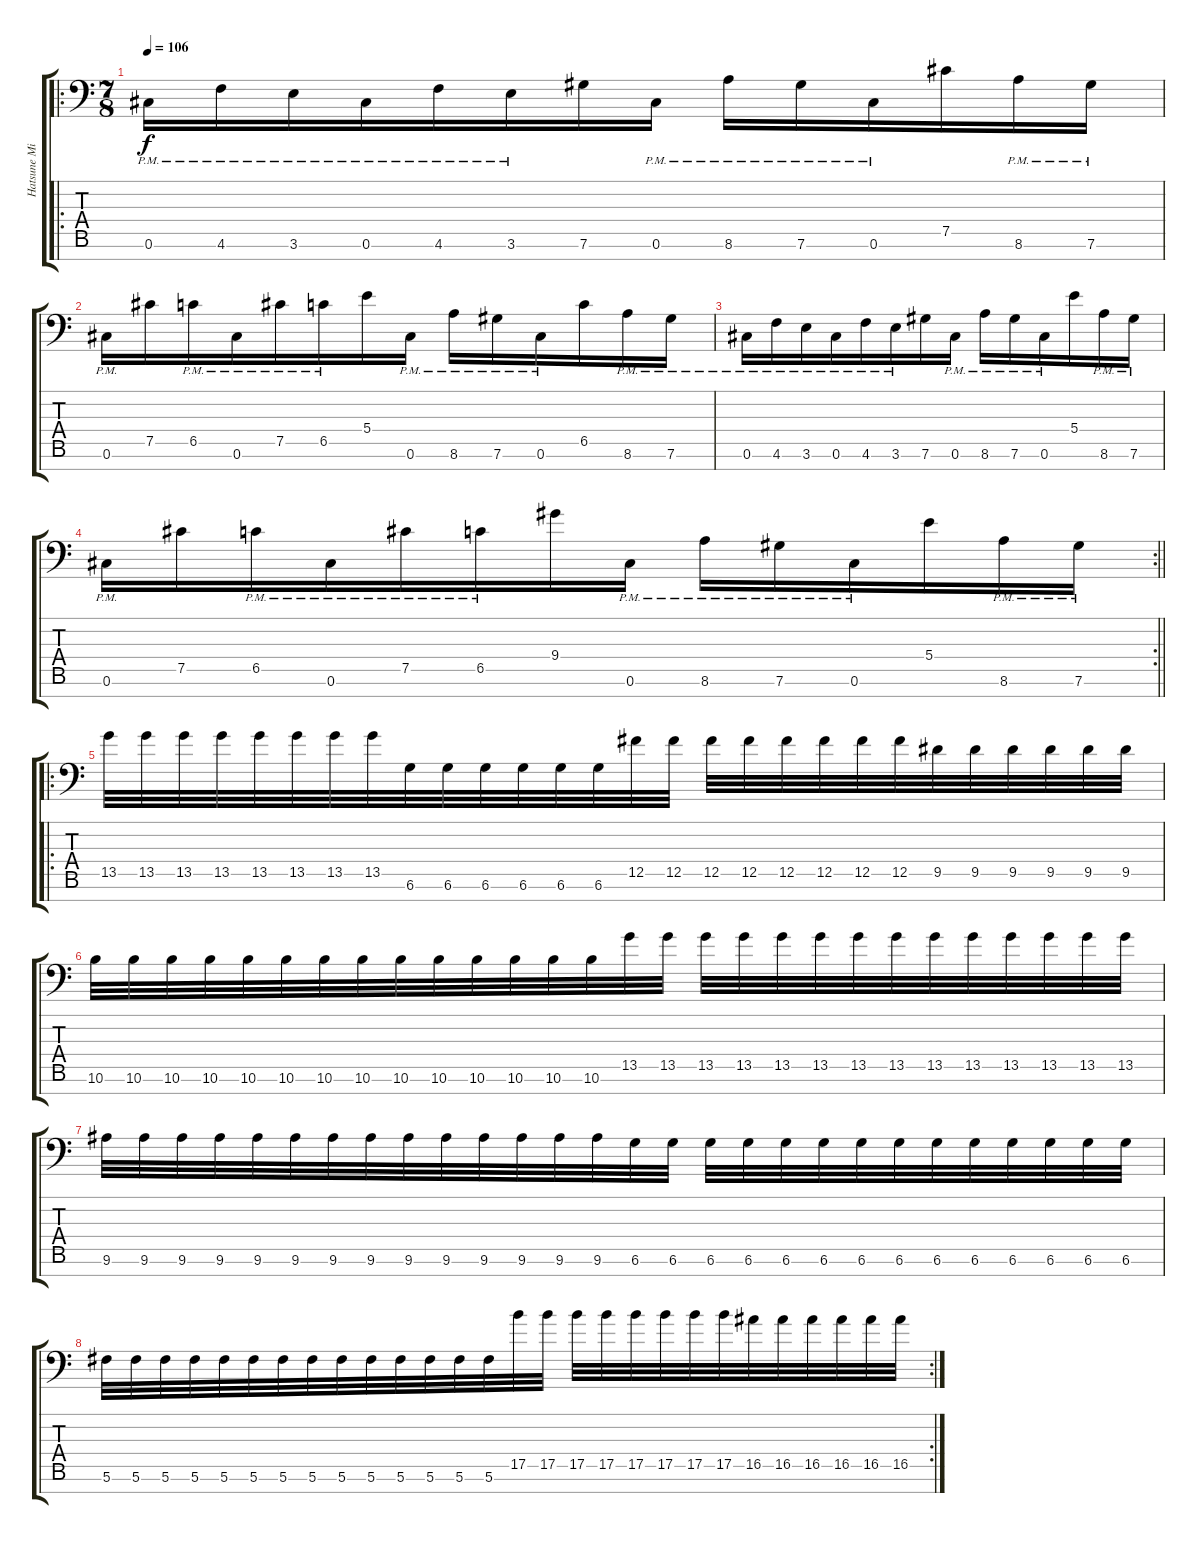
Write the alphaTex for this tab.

\track ("Hatsune Miku" "Hatsune Mi") {instrument distortionguitar}
\staff {score tabs}
\tuning (Db4 Ab3 E3 B2 Gb2 Db2 Ab1) {hide}
\ro
\ts (7 8)
\tempo 106
\clef f4
\ks c
0.6{pm}.16{dy f} 4.6{pm}.16 3.6{pm}.16 0.6{pm}.16 4.6{pm}.16 3.6{pm}.16 7.6.16 0.6{pm}.16 8.6{pm}.16 7.6{pm}.16 0.6{pm}.16 7.5.16 8.6{pm}.16 7.6{pm}.16 |
0.6{pm}.16 7.5.16 6.5{pm}.16 0.6{pm}.16 7.5{pm}.16 6.5{pm}.16 5.4.16 0.6{pm}.16 8.6{pm}.16 7.6{pm}.16 0.6{pm}.16 6.5.16 8.6{pm}.16 7.6{pm}.16 |
0.6{pm}.16 4.6{pm}.16 3.6{pm}.16 0.6{pm}.16 4.6{pm}.16 3.6{pm}.16 7.6.16 0.6{pm}.16 8.6{pm}.16 7.6{pm}.16 0.6{pm}.16 5.4.16 8.6{pm}.16 7.6{pm}.16 |
\rc 2
\barLineRight lightlight
0.6{pm}.16 7.5.16 6.5{pm}.16 0.6{pm}.16 7.5{pm}.16 6.5{pm}.16 9.4.16 0.6{pm}.16 8.6{pm}.16 7.6{pm}.16 0.6{pm}.16 5.4.16 8.6{pm}.16 7.6{pm}.16 |
\ro
13.5.32 13.5.32 13.5.32 13.5.32 13.5.32 13.5.32 13.5.32 13.5.32 6.6.32 6.6.32 6.6.32 6.6.32 6.6.32 6.6.32 12.5.32 12.5.32 12.5.32 12.5.32 12.5.32 12.5.32 12.5.32 12.5.32 9.5.32 9.5.32 9.5.32 9.5.32 9.5.32 9.5.32 |
10.6.32 10.6.32 10.6.32 10.6.32 10.6.32 10.6.32 10.6.32 10.6.32 10.6.32 10.6.32 10.6.32 10.6.32 10.6.32 10.6.32 13.5.32 13.5.32 13.5.32 13.5.32 13.5.32 13.5.32 13.5.32 13.5.32 13.5.32 13.5.32 13.5.32 13.5.32 13.5.32 13.5.32 |
9.6.32 9.6.32 9.6.32 9.6.32 9.6.32 9.6.32 9.6.32 9.6.32 9.6.32 9.6.32 9.6.32 9.6.32 9.6.32 9.6.32 6.6.32 6.6.32 6.6.32 6.6.32 6.6.32 6.6.32 6.6.32 6.6.32 6.6.32 6.6.32 6.6.32 6.6.32 6.6.32 6.6.32 |
\rc 2
5.6.32 5.6.32 5.6.32 5.6.32 5.6.32 5.6.32 5.6.32 5.6.32 5.6.32 5.6.32 5.6.32 5.6.32 5.6.32 5.6.32 17.5.32 17.5.32 17.5.32 17.5.32 17.5.32 17.5.32 17.5.32 17.5.32 16.5.32 16.5.32 16.5.32 16.5.32 16.5.32 16.5.32
